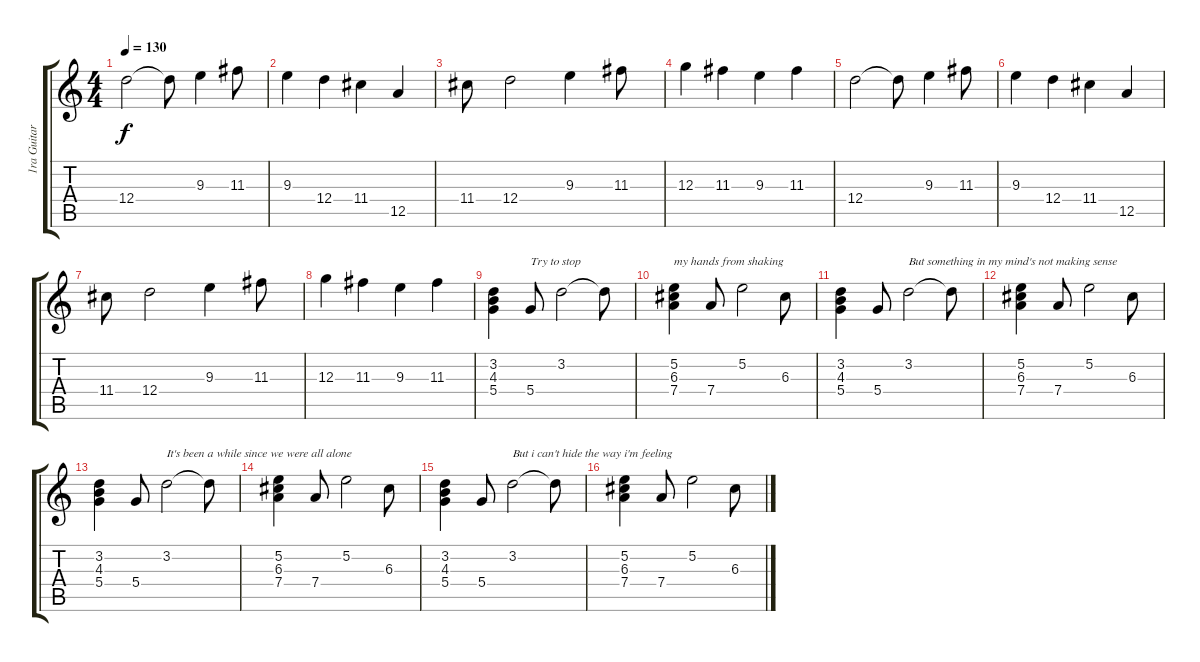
\track ("1ra Guitarra" "1ra Guitar") {instrument distortionguitar}
\staff {score tabs}
\tuning (E4 B3 G3 D3 A2 E2) {hide}
\ts (4 4)
\tempo 130
\clef g2
\ks c
12.4.2{dy f} 12.4{t}.8 9.3.4 11.3.8 |
9.3.4 12.4.4 11.4.4 12.5.4 |
11.4.8 12.4.2 9.3.4 11.3.8 |
12.3.4 11.3.4 9.3.4 11.3.4 |
12.4.2 12.4{t}.8 9.3.4 11.3.8 |
9.3.4 12.4.4 11.4.4 12.5.4 |
11.4.8 12.4.2 9.3.4 11.3.8 |
12.3.4 11.3.4 9.3.4 11.3.4 |
(3.2 4.3 5.4).4 5.4.8{txt "Try to stop "} 3.2.2 3.2{t}.8 |
(5.2 6.3 7.4).4{txt "my hands from shaking"} 7.4.8 5.2.2 6.3.8 |
(3.2 4.3 5.4).4 5.4.8 3.2.2{txt "But something in my mind's not making sense"} 3.2{t}.8 |
(5.2 6.3 7.4).4 7.4.8 5.2.2 6.3.8 |
(3.2 4.3 5.4).4 5.4.8 3.2.2{txt "It's been a while since we were all alone"} 3.2{t}.8 |
(5.2 6.3 7.4).4 7.4.8 5.2.2 6.3.8 |
(3.2 4.3 5.4).4 5.4.8 3.2.2{txt "But i can't hide the way i'm feeling"} 3.2{t}.8 |
(5.2 6.3 7.4).4 7.4.8 5.2.2 6.3.8
